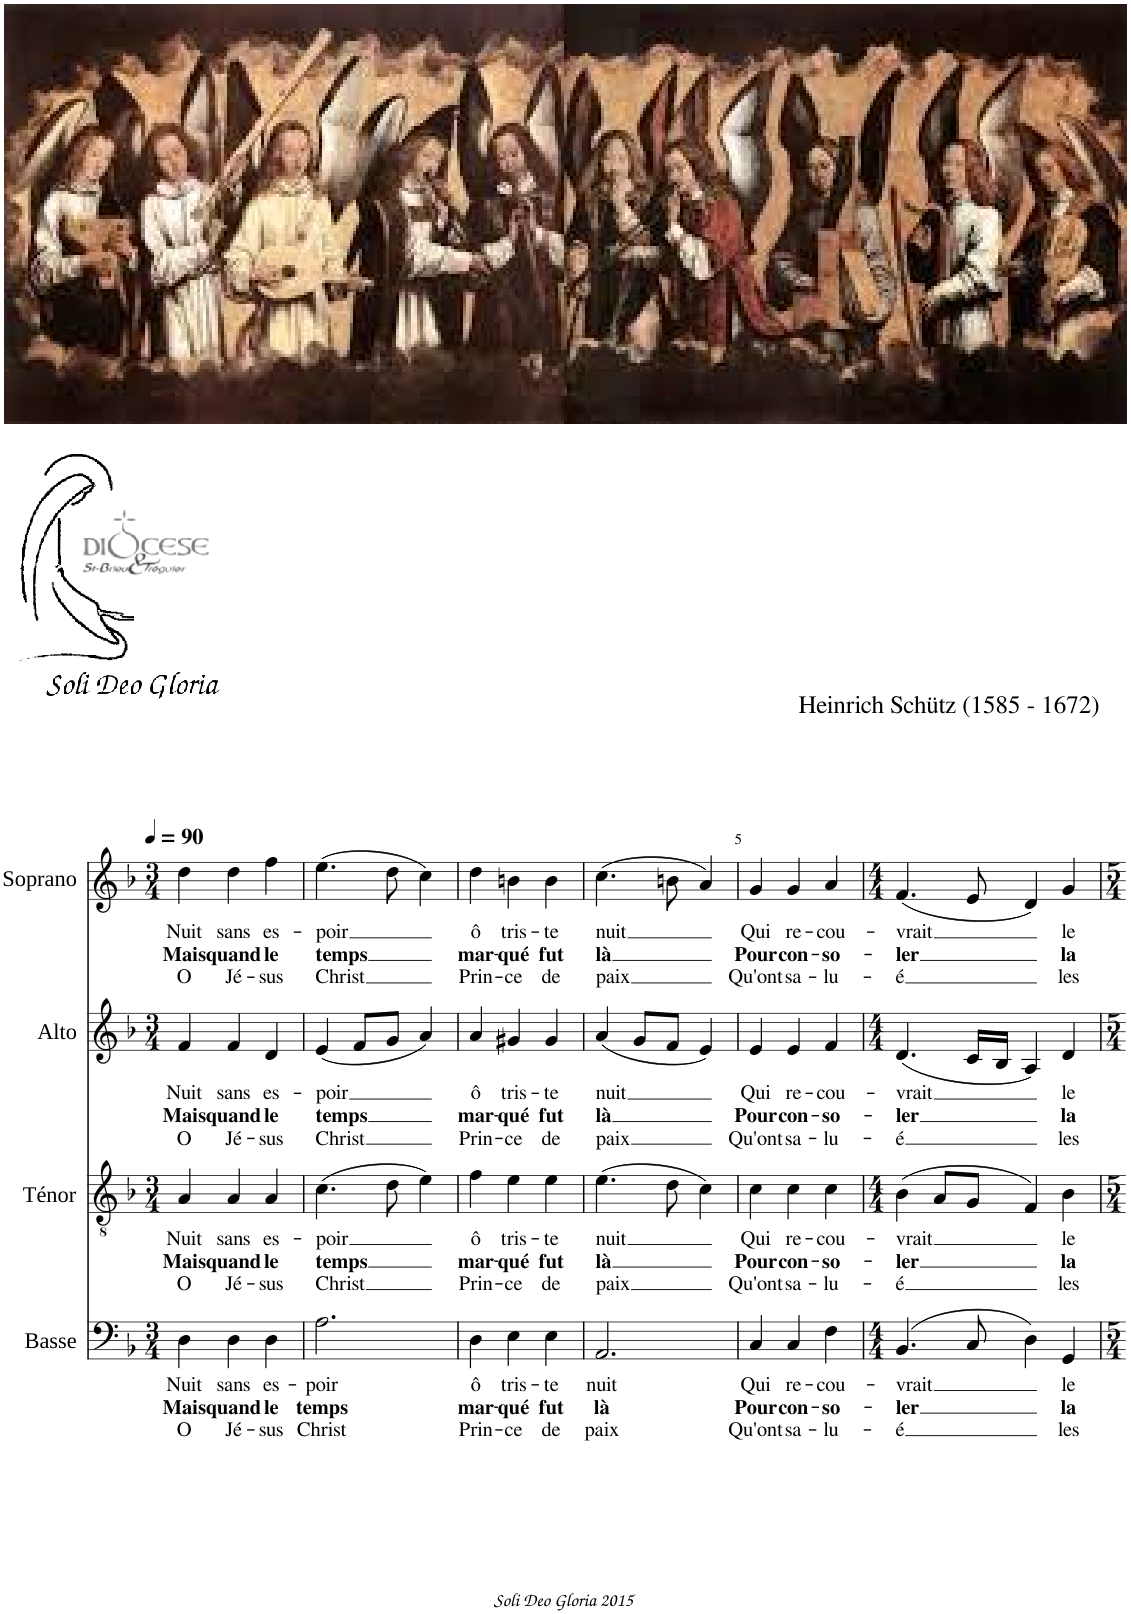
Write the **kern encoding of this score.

**kern	**text	**text	**text	**kern	**text	**text	**text	**kern	**text	**text	**text	**kern	**text	**text	**text
*part4	*part4	*part4	*part4	*part3	*part3	*part3	*part3	*part2	*part2	*part2	*part2	*part1	*part1	*part1	*part1
*staff4	*staff4	*staff4	*staff4	*staff3	*staff3	*staff3	*staff3	*staff2	*staff2	*staff2	*staff2	*staff1	*staff1	*staff1	*staff1
*I"Basse	*	*	*	*I"Ténor	*	*	*	*I"Alto	*	*	*	*I"Soprano	*	*	*
*clefF4	*	*	*	*clefGv2	*	*	*	*clefG2	*	*	*	*clefG2	*	*	*
*k[b-]	*	*	*	*k[b-]	*	*	*	*k[b-]	*	*	*	*k[b-]	*	*	*
*M3/4	*	*	*	*M3/4	*	*	*	*M3/4	*	*	*	*M3/4	*	*	*
*MM90	*	*	*	*MM90	*	*	*	*MM90	*	*	*	*MM90	*	*	*
=1	=1	=1	=1	=1	=1	=1	=1	=1	=1	=1	=1	=1	=1	=1	=1
!	!LO:LY:b	!LO:LY:b	!LO:LY:b	!	!LO:LY:b	!LO:LY:b	!LO:LY:b	!	!LO:LY:b	!LO:LY:b	!LO:LY:b	!	!LO:LY:b	!LO:LY:b	!LO:LY:b
4D\	Nuit	Mais	O	4A/	Nuit	Mais	O	4f/	Nuit	Mais	O	4dd\	Nuit	Mais	O
!	!LO:LY:b	!LO:LY:b	!LO:LY:b	!	!LO:LY:b	!LO:LY:b	!LO:LY:b	!	!LO:LY:b	!LO:LY:b	!LO:LY:b	!	!LO:LY:b	!LO:LY:b	!LO:LY:b
4D\	sans	quand	Jé-	4A/	sans	quand	Jé-	4f/	sans	quand	Jé-	4dd\	sans	quand	Jé-
!	!LO:LY:b	!LO:LY:b	!LO:LY:b	!	!LO:LY:b	!LO:LY:b	!LO:LY:b	!	!LO:LY:b	!LO:LY:b	!LO:LY:b	!	!LO:LY:b	!LO:LY:b	!LO:LY:b
4D\	es-	le	-sus	4A/	es-	le	-sus	4d/	es-	le	-sus	4ff\	es-	le	-sus
=2	=2	=2	=2	=2	=2	=2	=2	=2	=2	=2	=2	=2	=2	=2	=2
!	!LO:LY:b	!LO:LY:b	!LO:LY:b	!	!LO:LY:b	!LO:LY:b	!LO:LY:b	!	!LO:LY:b	!LO:LY:b	!LO:LY:b	!	!LO:LY:b	!LO:LY:b	!LO:LY:b
2.A\	-poir	temps	Christ	(4.c\	-poir	temps	Christ	(4e/	-poir	temps	Christ	(4.ee\	-poir	temps	Christ
.	.	.	.	.	.	.	.	8f/L	.	.	.	.	.	.	.
.	.	.	.	8d\	.	.	.	8g/J	.	.	.	8dd\	.	.	.
.	.	.	.	4e\)	.	.	.	4a/)	.	.	.	4cc\)	.	.	.
=3	=3	=3	=3	=3	=3	=3	=3	=3	=3	=3	=3	=3	=3	=3	=3
!	!LO:LY:b	!LO:LY:b	!LO:LY:b	!	!LO:LY:b	!LO:LY:b	!LO:LY:b	!	!LO:LY:b	!LO:LY:b	!LO:LY:b	!	!LO:LY:b	!LO:LY:b	!LO:LY:b
4D\	ô	mar-	Prin-	4f\	ô	mar-	Prin-	4a/	ô	mar-	Prin-	4dd\	ô	mar-	Prin-
!	!LO:LY:b	!LO:LY:b	!LO:LY:b	!	!LO:LY:b	!LO:LY:b	!LO:LY:b	!	!LO:LY:b	!LO:LY:b	!LO:LY:b	!	!LO:LY:b	!LO:LY:b	!LO:LY:b
4E\	tris-	-qué	-ce	4e\	tris-	-qué	-ce	4g#X/	tris-	-qué	-ce	4bn\	tris-	-qué	-ce
!	!LO:LY:b	!LO:LY:b	!LO:LY:b	!	!LO:LY:b	!LO:LY:b	!LO:LY:b	!	!LO:LY:b	!LO:LY:b	!LO:LY:b	!	!LO:LY:b	!LO:LY:b	!LO:LY:b
4E\	-te	fut	de	4e\	-te	fut	de	4g#/	-te	fut	de	4b\	-te	fut	de
=4	=4	=4	=4	=4	=4	=4	=4	=4	=4	=4	=4	=4	=4	=4	=4
!	!LO:LY:b	!LO:LY:b	!LO:LY:b	!	!LO:LY:b	!LO:LY:b	!LO:LY:b	!	!LO:LY:b	!LO:LY:b	!LO:LY:b	!	!LO:LY:b	!LO:LY:b	!LO:LY:b
2.AA/	nuit	là	paix	(4.e\	nuit	là	paix	(4a/	nuit	là	paix	(4.cc\	nuit	là	paix
.	.	.	.	.	.	.	.	8g/L	.	.	.	.	.	.	.
.	.	.	.	8d\	.	.	.	8f/J	.	.	.	8bn\	.	.	.
.	.	.	.	4c\)	.	.	.	4e/)	.	.	.	4a/)	.	.	.
=5	=5	=5	=5	=5	=5	=5	=5	=5	=5	=5	=5	=5	=5	=5	=5
!	!LO:LY:b	!LO:LY:b	!LO:LY:b	!	!LO:LY:b	!LO:LY:b	!LO:LY:b	!	!LO:LY:b	!LO:LY:b	!LO:LY:b	!	!LO:LY:b	!LO:LY:b	!LO:LY:b
4C/	Qui	Pour	Qu'ont	4c\	Qui	Pour	Qu'ont	4e/	Qui	Pour	Qu'ont	4g/	Qui	Pour	Qu'ont
!	!LO:LY:b	!LO:LY:b	!LO:LY:b	!	!LO:LY:b	!LO:LY:b	!LO:LY:b	!	!LO:LY:b	!LO:LY:b	!LO:LY:b	!	!LO:LY:b	!LO:LY:b	!LO:LY:b
4C/	re-	con-	sa-	4c\	re-	con-	sa-	4e/	re-	con-	sa-	4g/	re-	con-	sa-
!	!LO:LY:b	!LO:LY:b	!LO:LY:b	!	!LO:LY:b	!LO:LY:b	!LO:LY:b	!	!LO:LY:b	!LO:LY:b	!LO:LY:b	!	!LO:LY:b	!LO:LY:b	!LO:LY:b
4F\	-cou-	-so-	-lu-	4c\	-cou-	-so-	-lu-	4f/	-cou-	-so-	-lu-	4a/	-cou-	-so-	-lu-
=6	=6	=6	=6	=6	=6	=6	=6	=6	=6	=6	=6	=6	=6	=6	=6
*M4/4	*	*	*	*M4/4	*	*	*	*M4/4	*	*	*	*M4/4	*	*	*
!	!LO:LY:b	!LO:LY:b	!LO:LY:b	!	!LO:LY:b	!LO:LY:b	!LO:LY:b	!	!LO:LY:b	!LO:LY:b	!LO:LY:b	!	!LO:LY:b	!LO:LY:b	!LO:LY:b
(4.BB-/	-vrait	-ler	-é	(4B-\	-vrait	-ler	-é	(4.d/	-vrait	-ler	-é	(4.f/	-vrait	-ler	-é
.	.	.	.	8A/L	.	.	.	.	.	.	.	.	.	.	.
8C/	.	.	.	8G/J	.	.	.	16c/LL	.	.	.	8e/	.	.	.
.	.	.	.	.	.	.	.	16B-/JJ	.	.	.	.	.	.	.
4D\)	.	.	.	4F/)	.	.	.	4A/)	.	.	.	4d/)	.	.	.
!	!LO:LY:b	!LO:LY:b	!LO:LY:b	!	!LO:LY:b	!LO:LY:b	!LO:LY:b	!	!LO:LY:b	!LO:LY:b	!LO:LY:b	!	!LO:LY:b	!LO:LY:b	!LO:LY:b
4GG/	le	la	les	4B-\	le	la	les	4d/	le	la	les	4g/	le	la	les
=	=	=	=	=	=	=	=	=	=	=	=	=	=	=	=
*-	*-	*-	*-	*-	*-	*-	*-	*-	*-	*-	*-	*-	*-	*-	*-
